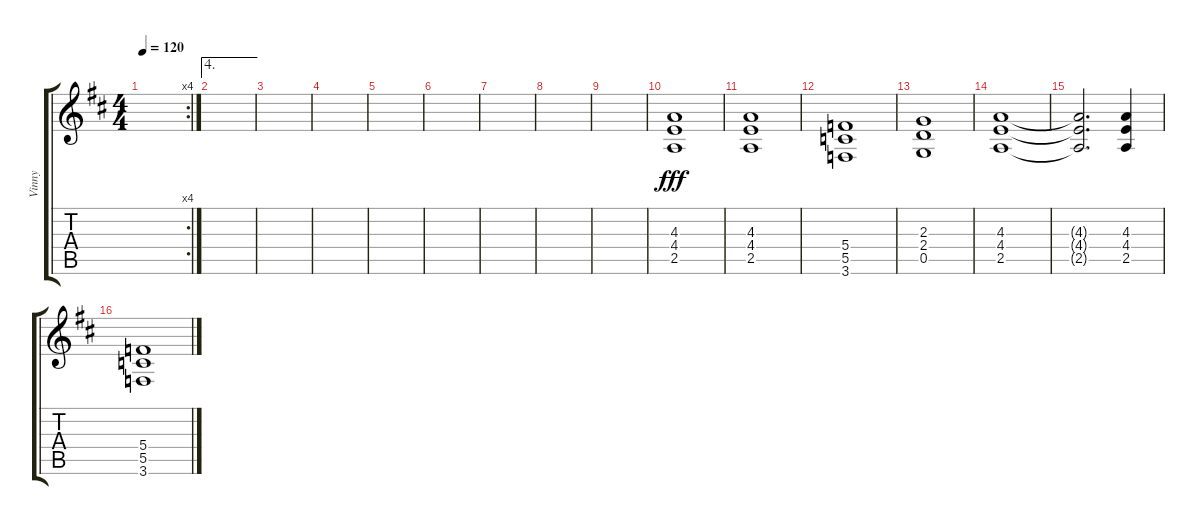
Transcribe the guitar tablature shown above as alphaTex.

\track ("Vinny" "Vinny") {instrument distortionguitar}
\staff {score tabs}
\tuning (D4 A3 F3 C3 G2 D2) {hide}
\rc 4
\ts (4 4)
\tempo 120
\clef g2
\ks d
|
\ae 4
|
|
|
|
|
|
|
|
(4.3 4.4 2.5).1{dy fff} |
(4.3 4.4 2.5).1 |
(5.4 5.5 3.6).1 |
(2.3 2.4 0.5).1 |
(4.3 4.4 2.5).1 |
(4.3{t} 4.4{t} 2.5{t}).2{d} (4.3 4.4 2.5).4 |
(5.4 5.5 3.6).1
